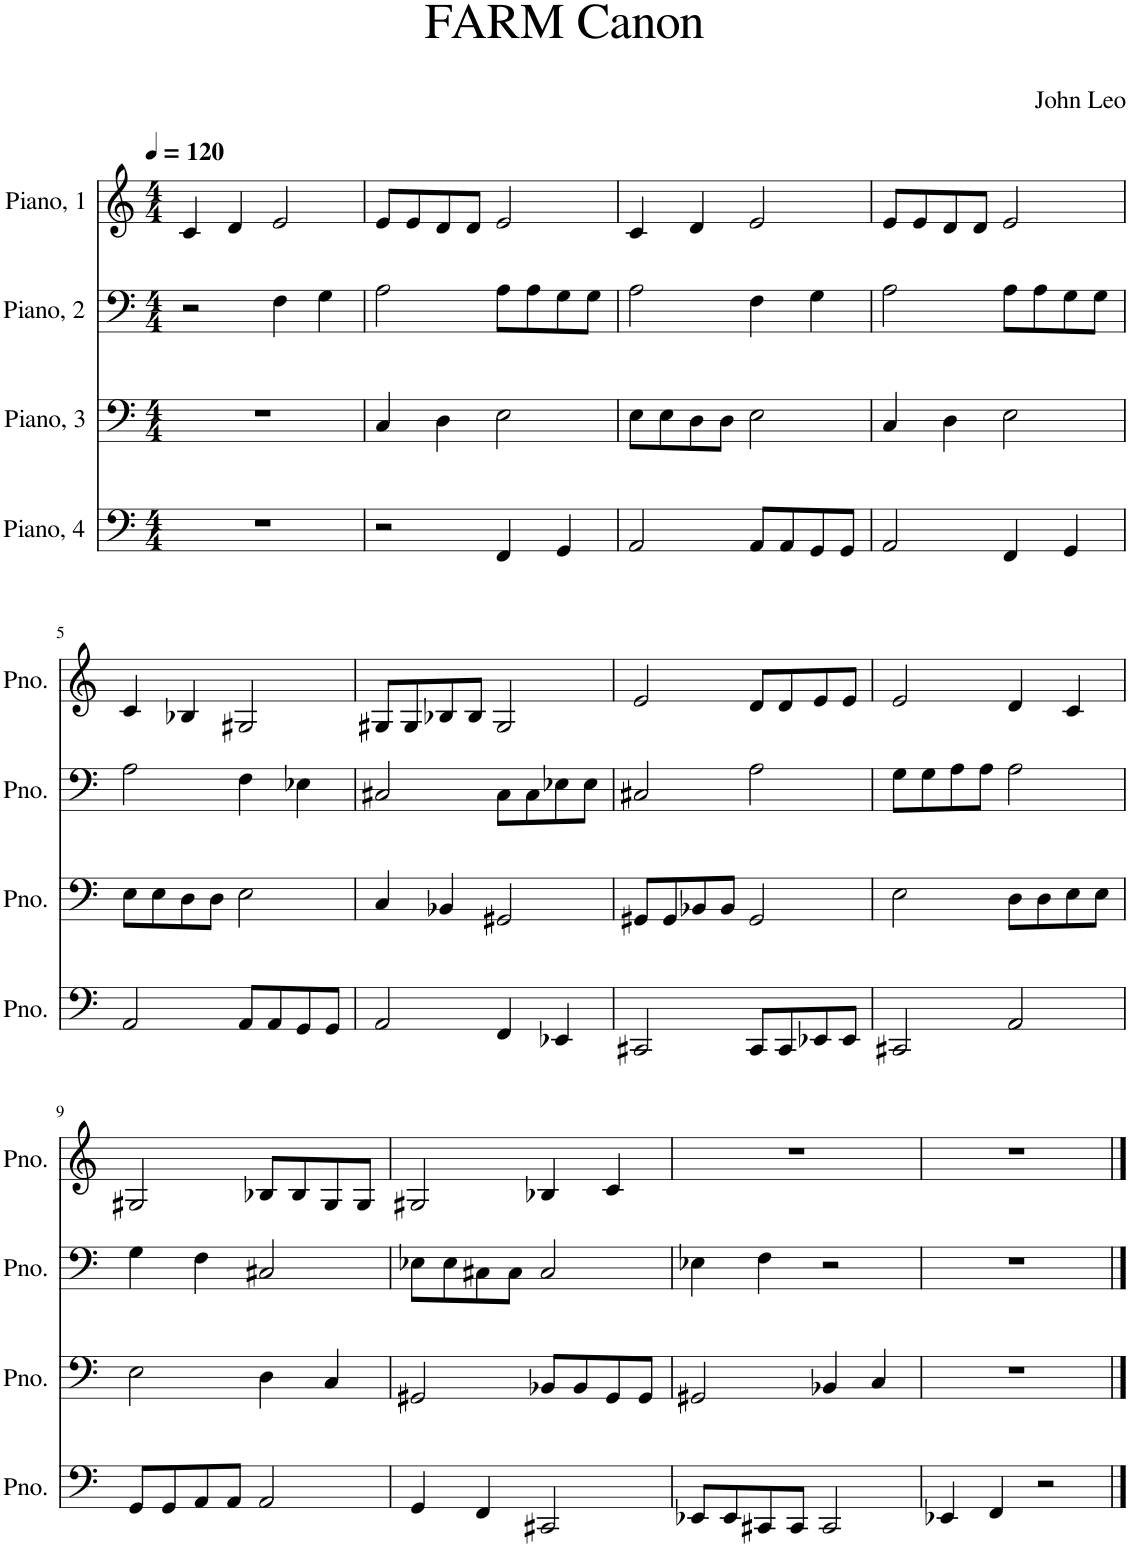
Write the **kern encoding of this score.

**kern	**kern	**kern	**kern
*part4	*part3	*part2	*part1
*staff4	*staff3	*staff2	*staff1
*I"Piano, 4	*I"Piano, 3	*I"Piano, 2	*I"Piano, 1
*I'Pno.	*I'Pno.	*I'Pno.	*I'Pno.
*clefF4	*clefF4	*clefF4	*clefG2
*k[]	*k[]	*k[]	*k[]
*M4/4	*M4/4	*M4/4	*M4/4
*MM120	*MM120	*MM120	*MM120
=1	=1	=1	=1
1r	1r	2r	4c/
.	.	.	4d/
.	.	4F\	2e/
.	.	4G\	.
=2	=2	=2	=2
2r	4C/	2A\	8e/L
.	.	.	8e/
.	4D\	.	8d/
.	.	.	8d/J
4FF/	2E\	8A\L	2e/
.	.	8A\	.
4GG/	.	8G\	.
.	.	8G\J	.
=3	=3	=3	=3
2AA/	8E\L	2A\	4c/
.	8E\	.	.
.	8D\	.	4d/
.	8D\J	.	.
8AA/L	2E\	4F\	2e/
8AA/	.	.	.
8GG/	.	4G\	.
8GG/J	.	.	.
=4	=4	=4	=4
2AA/	4C/	2A\	8e/L
.	.	.	8e/
.	4D\	.	8d/
.	.	.	8d/J
4FF/	2E\	8A\L	2e/
.	.	8A\	.
4GG/	.	8G\	.
.	.	8G\J	.
!!LO:LB:g=z
=5	=5	=5	=5
2AA/	8E\L	2A\	4c/
.	8E\	.	.
.	8D\	.	4B-X/
.	8D\J	.	.
8AA/L	2E\	4F\	2G#X/
8AA/	.	.	.
8GG/	.	4E-X\	.
8GG/J	.	.	.
=6	=6	=6	=6
2AA/	4C/	2C#X/	8G#X/L
.	.	.	8G#/
.	4BB-X/	.	8B-X/
.	.	.	8B-/J
4FF/	2GG#X/	8C#\L	2G#/
.	.	8C#\	.
4EE-X/	.	8E-X\	.
.	.	8E-\J	.
=7	=7	=7	=7
2CC#X/	8GG#X/L	2C#X/	2e/
.	8GG#/	.	.
.	8BB-X/	.	.
.	8BB-/J	.	.
8CC#/L	2GG#/	2A\	8d/L
8CC#/	.	.	8d/
8EE-X/	.	.	8e/
8EE-/J	.	.	8e/J
=8	=8	=8	=8
2CC#X/	2E\	8G\L	2e/
.	.	8G\	.
.	.	8A\	.
.	.	8A\J	.
2AA/	8D\L	2A\	4d/
.	8D\	.	.
.	8E\	.	4c/
.	8E\J	.	.
!!LO:LB:g=z
=9	=9	=9	=9
8GG/L	2E\	4G\	2G#X/
8GG/	.	.	.
8AA/	.	4F\	.
8AA/J	.	.	.
2AA/	4D\	2C#X/	8B-X/L
.	.	.	8B-/
.	4C/	.	8G#/
.	.	.	8G#/J
=10	=10	=10	=10
4GG/	2GG#X/	8E-X\L	2G#X/
.	.	8E-\	.
4FF/	.	8C#X\	.
.	.	8C#\J	.
2CC#X/	8BB-X/L	2C#/	4B-X/
.	8BB-/	.	.
.	8GG#/	.	4c/
.	8GG#/J	.	.
=11	=11	=11	=11
8EE-X/L	2GG#X/	4E-X\	1r
8EE-/	.	.	.
8CC#X/	.	4F\	.
8CC#/J	.	.	.
2CC#/	4BB-X/	2r	.
.	4C/	.	.
=12	=12	=12	=12
4EE-X/	1r	1r	1r
4FF/	.	.	.
2r	.	.	.
==	==	==	==
*-	*-	*-	*-
